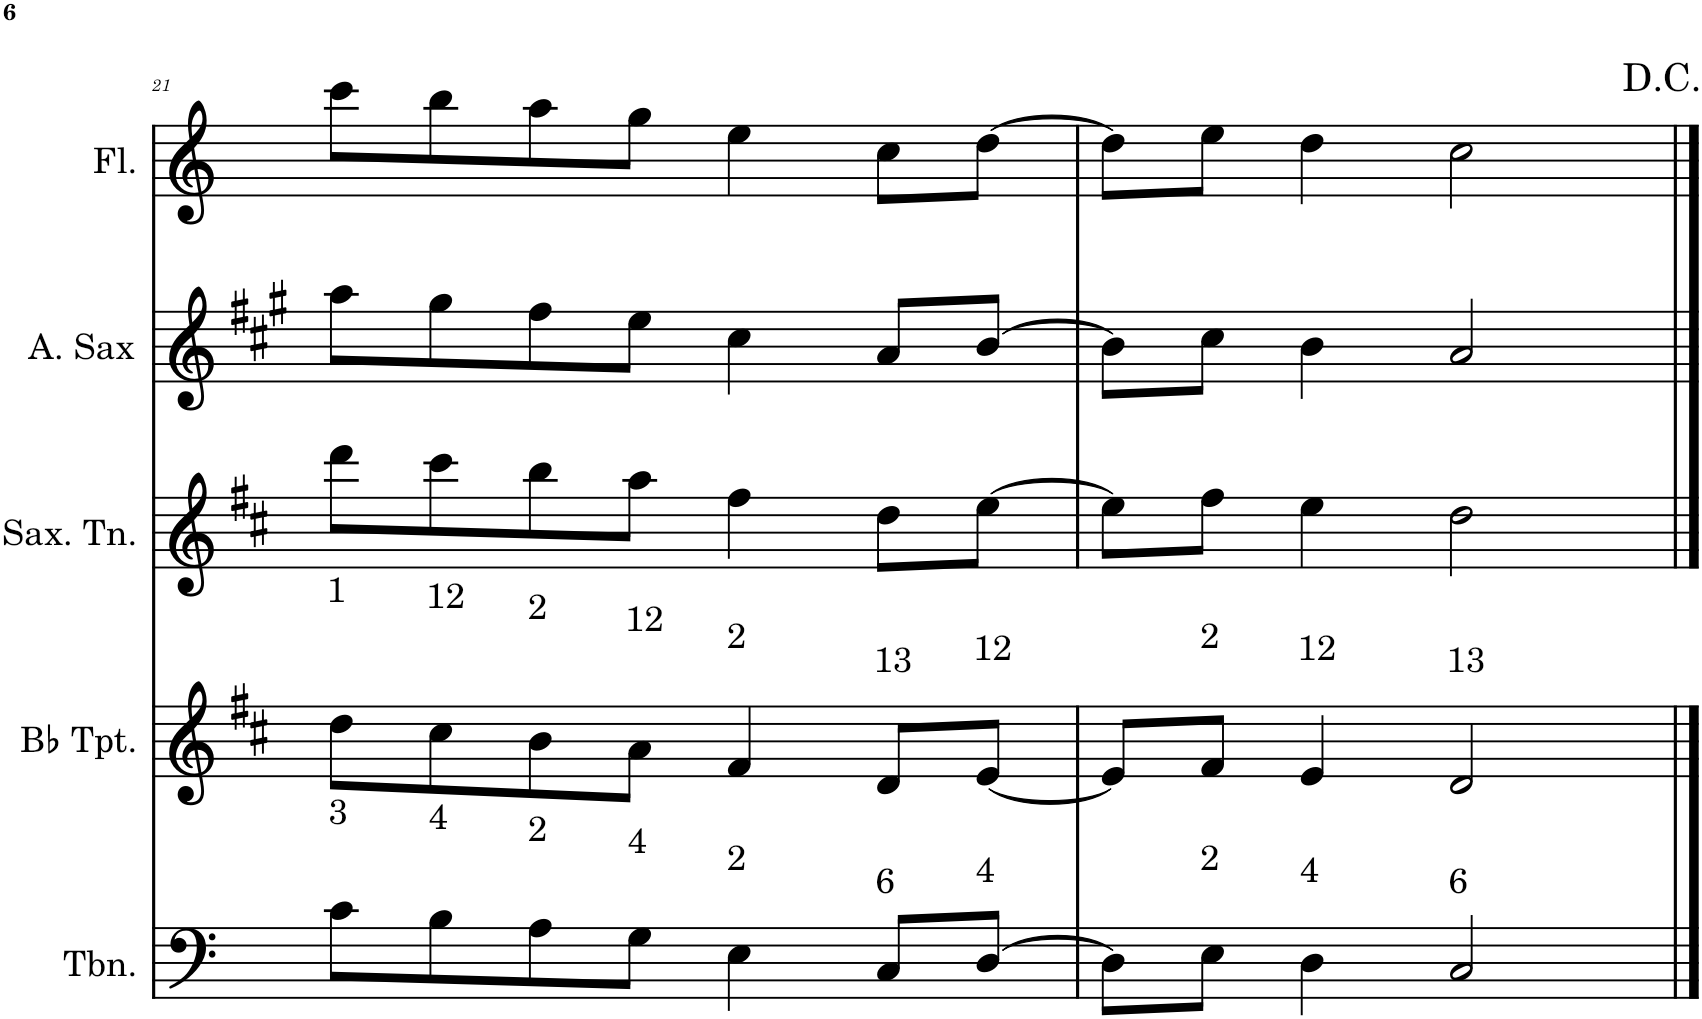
**kern	**kern	**kern	**kern	**kern
*part5	*part4	*part3	*part2	*part1
*staff5	*staff4	*staff3	*staff2	*staff1
*I"Trombone	*I"Bb Trumpet	*I"Saxofone Tenor	*I"Saxofone Alto	*I"Flauta Transversal
*I'Tbn.	*I'Bb Tpt.	*I'Sax. Tn.	*	*I'Fl.
!!LO:PB:g=z
*clefF4	*clefG2	*clefG2	*clefG2	*clefG2
*	*Trd1c2	*Trd8c14	*Trd5c9	*
*k[]	*k[f#c#]	*k[f#c#]	*k[f#c#g#]	*k[]
*M4/4	*M4/4	*M4/4	*M4/4	*M4/4
=21	=21	=21	=21	=21
!	!LO:TX:a:t=1	!	!	!
!LO:TX:a:t=3	!	!	!	!
8c\L	8dd\L	8ddd\L	8aa\L	8ccc\L
!	!LO:TX:a:t=12	!	!	!
!LO:TX:a:t=4	!	!	!	!
8B\	8cc#\	8ccc#\	8gg#\	8bb\
!	!LO:TX:a:t=2	!	!	!
!LO:TX:a:t=2	!	!	!	!
8A\	8b\	8bb\	8ff#\	8aa\
!	!LO:TX:a:t=12	!	!	!
!LO:TX:a:t=4	!	!	!	!
8G\J	8a\J	8aa\J	8ee\J	8gg\J
!	!LO:TX:a:t=2	!	!	!
!LO:TX:a:t=2	!	!	!	!
4E\	4f#/	4ff#\	4cc#\	4ee\
!	!LO:TX:a:t=13	!	!	!
!LO:TX:a:t=6	!	!	!	!
8C/L	8d/L	8dd\L	8a/L	8cc\L
!	!LO:TX:a:t=12	!	!	!
!LO:TX:a:t=4	!	!	!	!
[8D/J	[8e/J	[8ee\J	[8b/J	[8dd\J
=22	=22	=22	=22	=22
8D\L]	8e/L]	8ee\L]	8b\L]	8dd\L]
!	!LO:TX:a:t=2	!	!	!
!LO:TX:a:t=2	!	!	!	!
8E\J	8f#/J	8ff#\J	8cc#\J	8ee\J
!	!LO:TX:a:t=12	!	!	!
!LO:TX:a:t=4	!	!	!	!
4D\	4e/	4ee\	4b\	4dd\
!	!LO:TX:a:t=13	!	!	!
!LO:TX:a:t=6	!	!	!	!
2C/	2d/	2dd\	2a/	2cc\
==	==	==	==	==
*-	*-	*-	*-	*-
